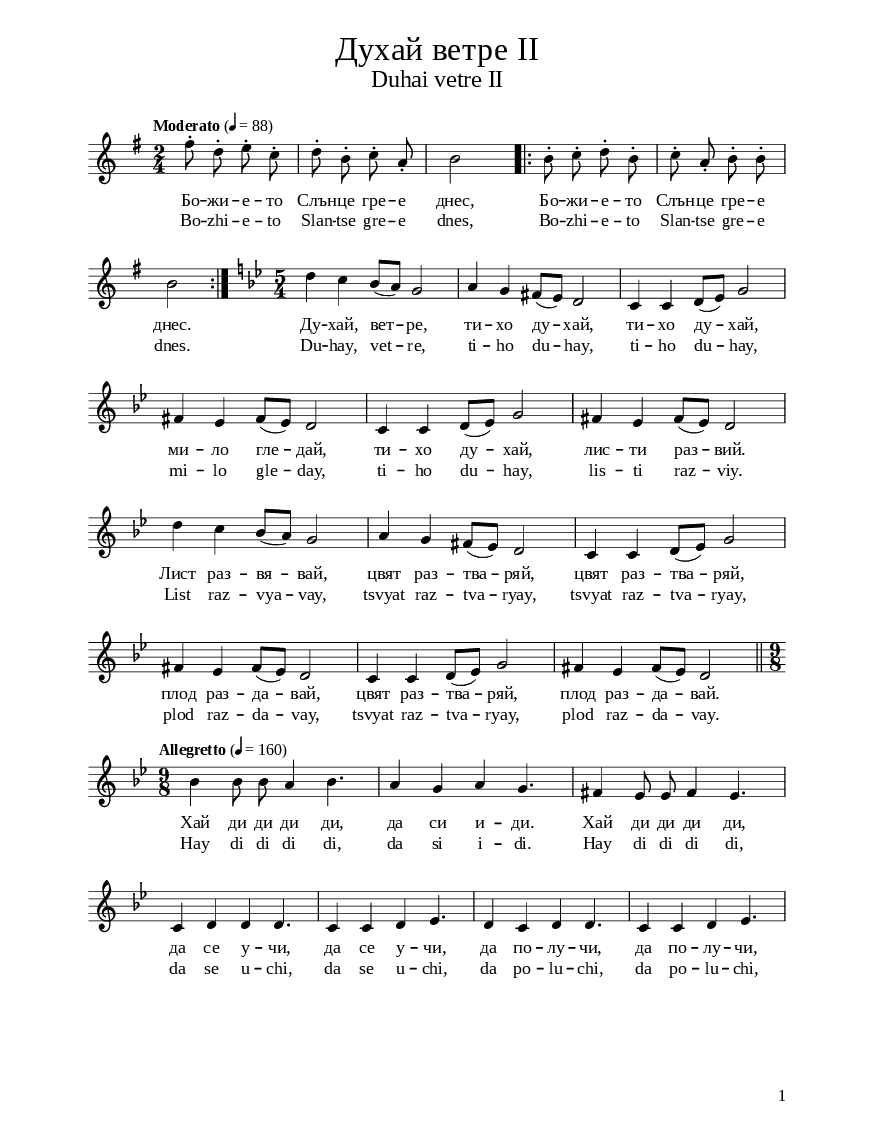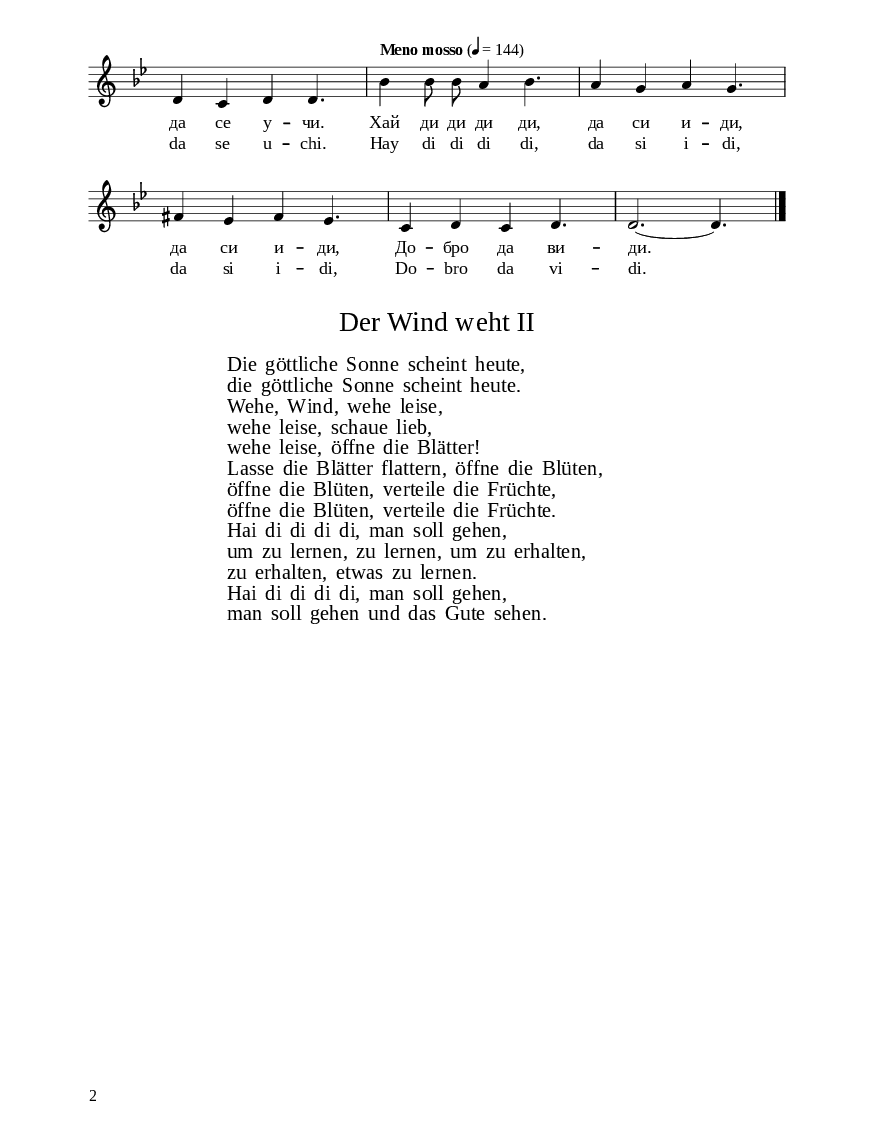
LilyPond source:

\version "2.24.0"

% include paper part and global functions
\include "include/globals.ily"

\bookpart {
  \label #'ref161
  \tocItem \markup "Духай ветре II – Duhai vetre II"
  \include "include/bookpart-paper.ily"
  \score {
    \include "include/score-layout.ily"

    \new Voice \absolute {
      \clef treble
      \key g \major
      \time 2/4
      \tempoFunc "Moderato" 4 "88"
      \autoBeamOff
      fis''8 -.  d''8 -.  e''8 -.
      c''8 -. | % 2
      d''8 -.  b'8 -.  c''8 -.
      a'8 -.  | % 3
      b'2 \repeat volta 2 {
        | % 4
        b'8 -. c''8 -.  d''8 -.
        b'8 -.  | % 5
        c''8 -. a'8 -.  b'8 -.
        b'8 -.  \break | % 6
        b'2
        | % 7
      }
      \key bes \major \time 5/4  % 7
      d''4 c''4  bes'8 ( [  a'8 ) ]
      g'2 | % 8
      a'4  g'4  fis'8 ( [  es'8 ) ]
      d'2 | % 9
      c'4  c'4  d'8 ( [  es'8 ) ]  g'2
      \break |
      fis'4  es'4  fis'8 ( [  es'8 ) ]
      d'2 | % 11
      c'4  c'4  d'8 ( [  es'8 ) ]  g'2
      | % 12
      fis'4  es'4  fis'8 ( [  es'8 ) ]
      d'2 \break | % 13
      d''4 c''4  bes'8 ( [  a'8 ) ]
      g'2 | % 14
      a'4  g'4  fis'8 ( [  es'8 ) ]
      d'2 | % 15
      c'4  c'4  d'8 ( [  es'8 ) ]  g'2
      \break | % 16
      fis'4  es'4  fis'8 ( [  es'8 ) ]
      d'2 | % 17
      c'4  c'4  d'8 ( [  es'8 ) ]  g'2
      | % 18
      fis'4  es'4  fis'8 ( [  es'8 ) ]
      d'2 \bar "||"
      \break | % 19
      \time 9/8  | % 19
      | % 19
      \tempoFunc "Allegretto" 4 "160"
      bes'4 bes'8 bes'8  a'4
      bes'4. |
      a'4  g'4  a'4  g'4. | % 21
      fis'4  es'8  es'8  fis'4  es'4.
      \break | % 22
      c'4  d'4  d'4  d'4. | % 23
      c'4  c'4  d'4  es'4. | % 24
      d'4  c'4  d'4  d'4. | % 25
      c'4  c'4  d'4  es'4. \pageBreak | % 26
      d'4  c'4  d'4  d'4. | % 27
      \tempoFunc "Meno mosso" 4 "144"
      bes'4 bes'8 bes'8  a'4
      bes'4. | % 28
      a'4  g'4  a'4  g'4. \break | % 29
      fis'4  es'4  fis'4  es'4. |
      c'4  d'4  c'4  d'4. | % 31
      d'2. ~  d'4. \bar "|."
    }

    \addlyrics {
      Бо -- жи -- е -- то Слън -- це гре --
      е днес, Бо -- жи -- е -- то Слън --
      це гре -- е днес. Ду -- хай, вет
      -- ре, ти -- хо ду  -- хай, ти
      -- хо ду  -- хай, ми -- ло гле
      -- дай, ти -- хо ду  -- хай,
      лис -- ти раз  -- вий. Лист раз
      -- вя  -- вай, цвят раз -- тва
      -- ряй, цвят раз -- тва  --
      ряй, плод раз -- да  -- вай,
      цвят раз -- тва  -- ряй, плод
      раз -- да  -- вай. Хай ди ди ди
      ди, да си и -- ди. Хай ди ди ди
      ди, да се у -- чи, да се у -- чи,
      да по -- лу -- чи, да по -- лу --
      чи, да се у -- чи. Хай ди ди ди
      ди, да си и -- ди, да си и -- ди,
      До -- бро да ви -- ди.}
      \addlyrics {
        Bo -- zhi -- e -- to Slan -- tse gre --
        e dnes, Bo -- zhi -- e -- to Slan --
        tse gre -- e dnes. Du -- hay, vet
        -- re, ti -- ho du  -- hay, ti
        -- ho du  -- hay, mi -- lo gle
        -- day, ti -- ho du  -- hay,
        lis -- ti raz  -- viy. List raz
        -- vya  -- vay, tsvyat raz -- tva
        -- ryay, tsvyat raz -- tva  --
        ryay, plod raz -- da  -- vay,
        tsvyat raz -- tva  -- ryay, plod
        raz -- da  -- vay. Hay di di di
        di, da si i -- di. Hay di di di
        di, da se u -- chi, da se u -- chi,
        da po -- lu -- chi, da po -- lu --
        chi, da se u -- chi. Hay di di di
        di, da si i -- di, da si i -- di,
        Do -- bro da vi -- di.}

        \header {
          title = \titleFunc "Духай ветре II" "Duhai vetre II"
        }

        \midi{}

      } % score


      % include foreign translation(s) of the song
      \version "2.24.0"

\markup \fill-line { \fontsize #deTitleFontSize "Der Wind weht II" }
\markup \null
\markup \null
\markup \fontsize #deCoupletFontSize {
    \hspace #12
    \override #`(baseline-skip . ,deCoupletBaselineSkip)
    \column {

 \line { " "Die göttliche Sonne scheint heute, }

 \line { " "die göttliche Sonne scheint heute.}

 \line { " "Wehe, Wind, wehe leise, }

 \line { " "wehe leise, schaue lieb,}

 \line { " "wehe leise, öffne die Blätter!}

 \line { " "Lasse die Blätter flattern, öffne die Blüten, }

 \line { " "öffne die Blüten, verteile die Früchte,}

 \line { " "öffne die Blüten, verteile die Früchte.}

 \line { " "Hai di di di di, man soll gehen, }
 \line { " " um zu lernen, zu lernen, um zu erhalten,}

 \line { " "zu erhalten, etwas zu lernen.}

 \line { " "Hai di di di di, man soll gehen, }

 \line { " "man soll gehen und das Gute sehen.}

  }
}


    } % bookpart

    % Più mosso
    %
